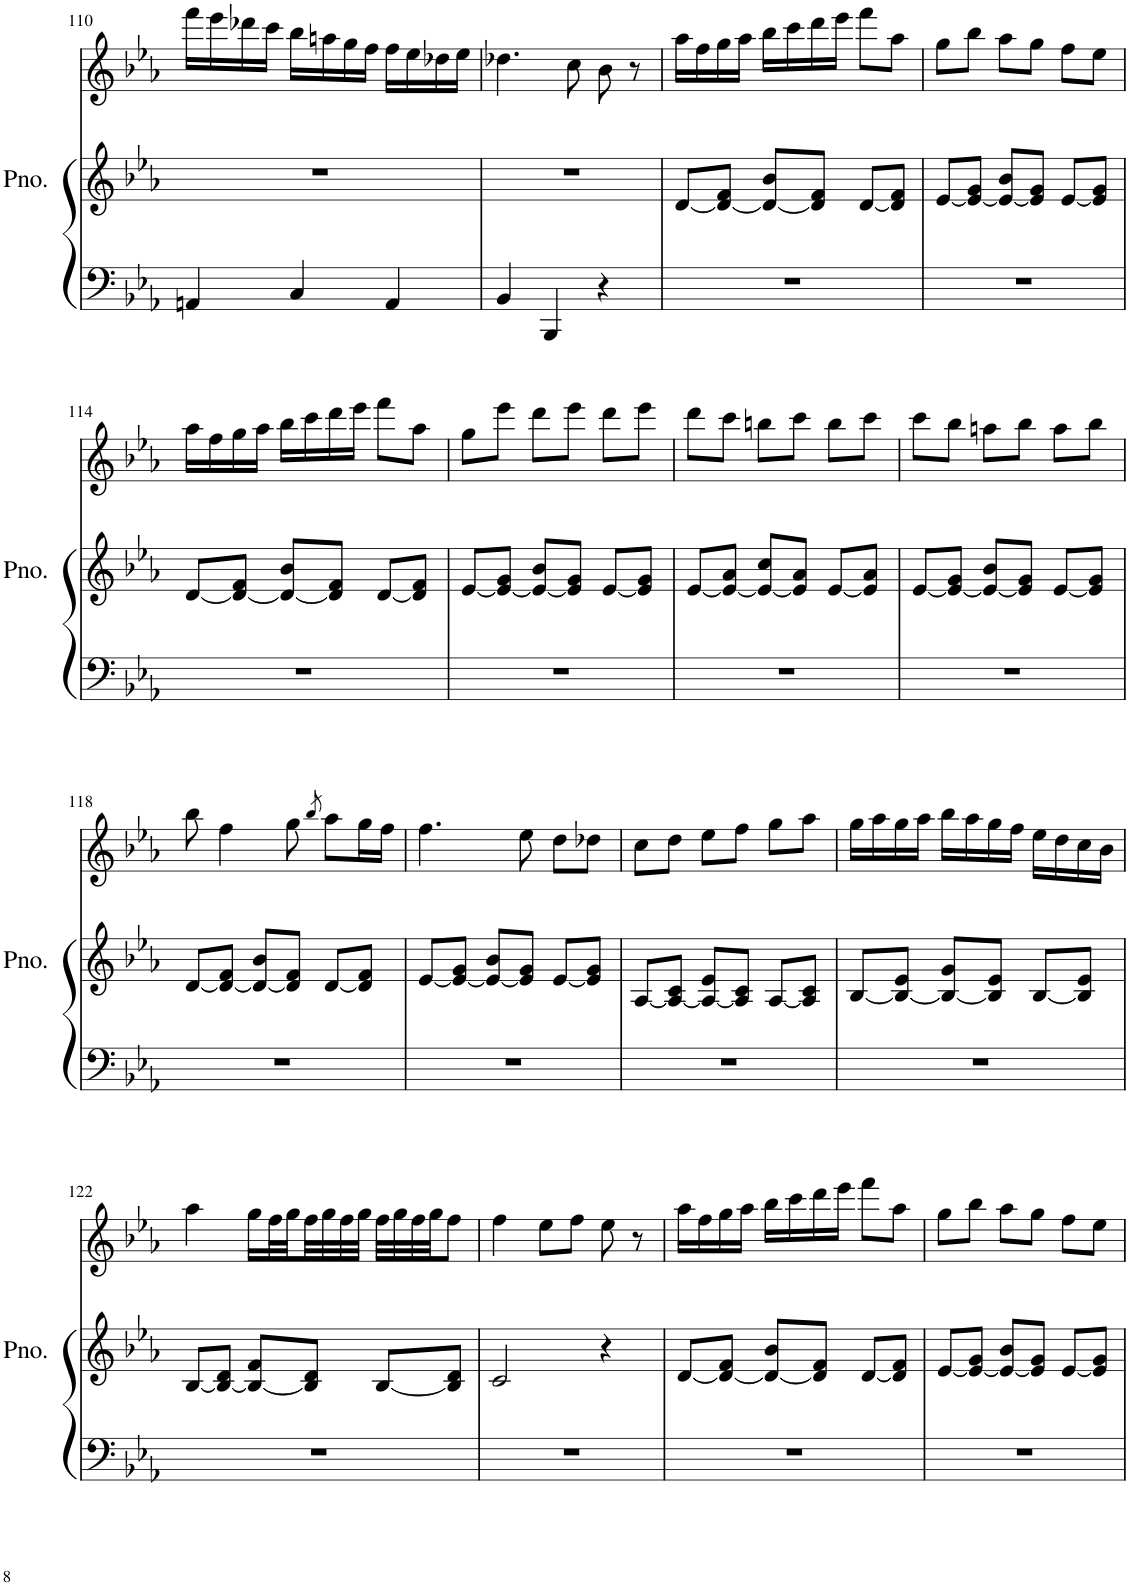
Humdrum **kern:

**kern	**kern	**kern
*part1	*part1	*part1
*staff3	*staff2	*staff1
*I"Piano	*	*
*I'Pno.	*	*
!!LO:PB:g=z
*clefF4	*clefG2	*clefG2
*k[b-e-a-]	*k[b-e-a-]	*k[b-e-a-]
*M3/4	*M3/4	*M3/4
=110	=110	=110
4AAn/	2.r	16fff\LL
.	.	16eee-\
.	.	16ddd-X\
.	.	16ccc\JJ
4C/	.	16bb-\LL
.	.	16aan\
.	.	16gg\
.	.	16ff\JJ
4AA/	.	16ff\LL
.	.	16ee-\
.	.	16dd-X\
.	.	16ee-\JJ
=111	=111	=111
4BB-/	2.r	4.dd-X\
4BBB-/	.	.
.	.	8cc\
4r	.	8b-\
.	.	8r
=112	=112	=112
2.r	[8d/L	16aa-\LL
.	.	16ff\
.	8d/_ 8f/J	16gg\
.	.	16aa-\JJ
.	8d/_ 8b-/L	16bb-\LL
.	.	16ccc\
.	8d/] 8f/J	16ddd\
.	.	16eee-\JJ
.	[8d/L	8fff\L
.	8d/] 8f/J	8aa-\J
=113	=113	=113
2.r	[8e-/L	8gg\L
.	8e-/_ 8g/J	8bb-\J
.	8e-/_ 8b-/L	8aa-\L
.	8e-/] 8g/J	8gg\J
.	[8e-/L	8ff\L
.	8e-/] 8g/J	8ee-\J
!!LO:LB:g=z
=114	=114	=114
2.r	[8d/L	16aa-\LL
.	.	16ff\
.	8d/_ 8f/J	16gg\
.	.	16aa-\JJ
.	8d/_ 8b-/L	16bb-\LL
.	.	16ccc\
.	8d/] 8f/J	16ddd\
.	.	16eee-\JJ
.	[8d/L	8fff\L
.	8d/] 8f/J	8aa-\J
=115	=115	=115
2.r	[8e-/L	8gg\L
.	8e-/_ 8g/J	8eee-\J
.	8e-/_ 8b-/L	8ddd\L
.	8e-/] 8g/J	8eee-\J
.	[8e-/L	8ddd\L
.	8e-/] 8g/J	8eee-\J
=116	=116	=116
2.r	[8e-/L	8ddd\L
.	8e-/_ 8a-/J	8ccc\J
.	8e-/_ 8cc/L	8bbn\L
.	8e-/] 8a-/J	8ccc\J
.	[8e-/L	8bb\L
.	8e-/] 8a-/J	8ccc\J
=117	=117	=117
2.r	[8e-/L	8ccc\L
.	8e-/_ 8g/J	8bb-\J
.	8e-/_ 8b-/L	8aan\L
.	8e-/] 8g/J	8bb-\J
.	[8e-/L	8aa\L
.	8e-/] 8g/J	8bb-\J
!!LO:LB:g=z
=118	=118	=118
2.r	[8d/L	8bb-\
.	8d/_ 8f/J	4ff\
.	8d/_ 8b-/L	.
.	8d/] 8f/J	8gg\
.	.	8qbb-/
.	[8d/L	8aa-\L
.	8d/] 8f/J	16gg\L
.	.	16ff\JJ
=119	=119	=119
2.r	[8e-/L	4.ff\
.	8e-/_ 8g/J	.
.	8e-/_ 8b-/L	.
.	8e-/] 8g/J	8ee-\
.	[8e-/L	8dd\L
.	8e-/] 8g/J	8dd-X\J
=120	=120	=120
2.r	[8A-/L	8cc\L
.	8A-/_ 8c/J	8dd\J
.	8A-/_ 8e-/L	8ee-\L
.	8A-/] 8c/J	8ff\J
.	[8A-/L	8gg\L
.	8A-/] 8c/J	8aa-\J
=121	=121	=121
2.r	[8B-/L	16gg\LL
.	.	16aa-\
.	8B-/_ 8e-/J	16gg\
.	.	16aa-\JJ
.	8B-/_ 8g/L	16bb-\LL
.	.	16aa-\
.	8B-/] 8e-/J	16gg\
.	.	16ff\JJ
.	[8B-/L	16ee-\LL
.	.	16dd\
.	8B-/] 8e-/J	16cc\
.	.	16b-\JJ
!!LO:LB:g=z
=122	=122	=122
2.r	[8B-/L	4aa-\
.	8B-/_ 8d/J	.
.	8B-/_ 8f/L	16gg\LL
.	.	32ff\L
.	.	32gg\
.	8B-/] 8d/J	32ff\
.	.	32gg\
.	.	32ff\
.	.	32gg\JJJ
.	[8B-/L	32ff\LLL
.	.	32gg\
.	.	32ff\
.	.	32gg\JJ
.	8B-/] 8d/J	8ff\J
=123	=123	=123
2.r	2c/	4ff\
.	.	8ee-\L
.	.	8ff\J
.	4r	8ee-\
.	.	8r
=124	=124	=124
2.r	[8d/L	16aa-\LL
.	.	16ff\
.	8d/_ 8f/J	16gg\
.	.	16aa-\JJ
.	8d/_ 8b-/L	16bb-\LL
.	.	16ccc\
.	8d/] 8f/J	16ddd\
.	.	16eee-\JJ
.	[8d/L	8fff\L
.	8d/] 8f/J	8aa-\J
=125	=125	=125
2.r	[8e-/L	8gg\L
.	8e-/_ 8g/J	8bb-\J
.	8e-/_ 8b-/L	8aa-\L
.	8e-/] 8g/J	8gg\J
.	[8e-/L	8ff\L
.	8e-/] 8g/J	8ee-\J
=	=	=
*-	*-	*-
